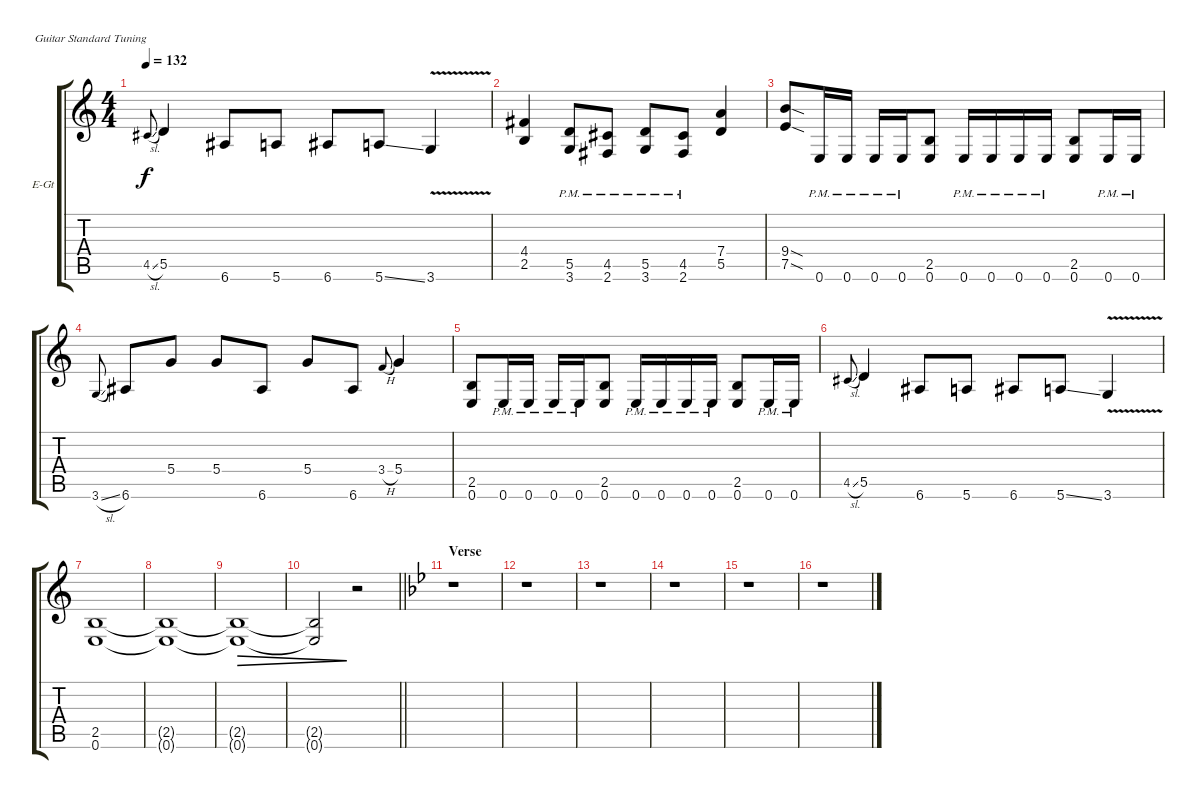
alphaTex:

\bracketExtendMode groupsimilarinstruments
\firstSystemTrackNameOrientation horizontal
\otherSystemsTrackNameOrientation horizontal
\track ("Guitar 2" "E-Gt") {instrument distortionguitar}
\staff {score tabs}
\tuning (E4 B3 G3 D3 A2 E2)
\ts (4 4)
\tempo 132
\clef g2
\ks c
4.5{sl}.8{gr onbeat dy f} 5.5.4 6.6.8 5.6.8 6.6.8 5.6{ss}.8 3.6{v}.4 |
(4.4 2.5).4 (5.5{pm} 3.6{pm}).8 (4.5{pm} 2.6{pm}).8 (5.5{pm} 3.6{pm}).8 (4.5{pm} 2.6{pm}).8 (7.4 5.5).4 |
(9.4{sod} 7.5{sod}).8 0.6{pm}.16 0.6{pm}.16 0.6{pm}.16 0.6{pm}.16 (2.5 0.6).8 0.6{pm}.16 0.6{pm}.16 0.6{pm}.16 0.6{pm}.16 (2.5 0.6).8 0.6{pm}.16 0.6{pm}.16 |
3.6{sl}.8{gr onbeat} 6.6.8 5.4.8 5.4.8 6.6.8 5.4.8 6.6.8 3.4{h}.8{gr onbeat} 5.4.4 |
(2.5 0.6).8 0.6{pm}.16 0.6{pm}.16 0.6{pm}.16 0.6{pm}.16 (2.5 0.6).8 0.6{pm}.16 0.6{pm}.16 0.6{pm}.16 0.6{pm}.16 (2.5 0.6).8 0.6{pm}.16 0.6{pm}.16 |
4.5{sl}.8{gr onbeat} 5.5.4 6.6.8 5.6.8 6.6.8 5.6{ss}.8 3.6{v}.4 |
(2.5 0.6).1 |
(2.5{t} 0.6{t}).1 |
(2.5{t} 0.6{t}).1{dec} |
\barLineRight lightlight
(2.5{t} 0.6{t}).2{dec} r.2 |
\section ("" "Verse")
\ks bb
r.1 |
r.1 |
r.1 |
r.1 |
r.1 |
r.1
